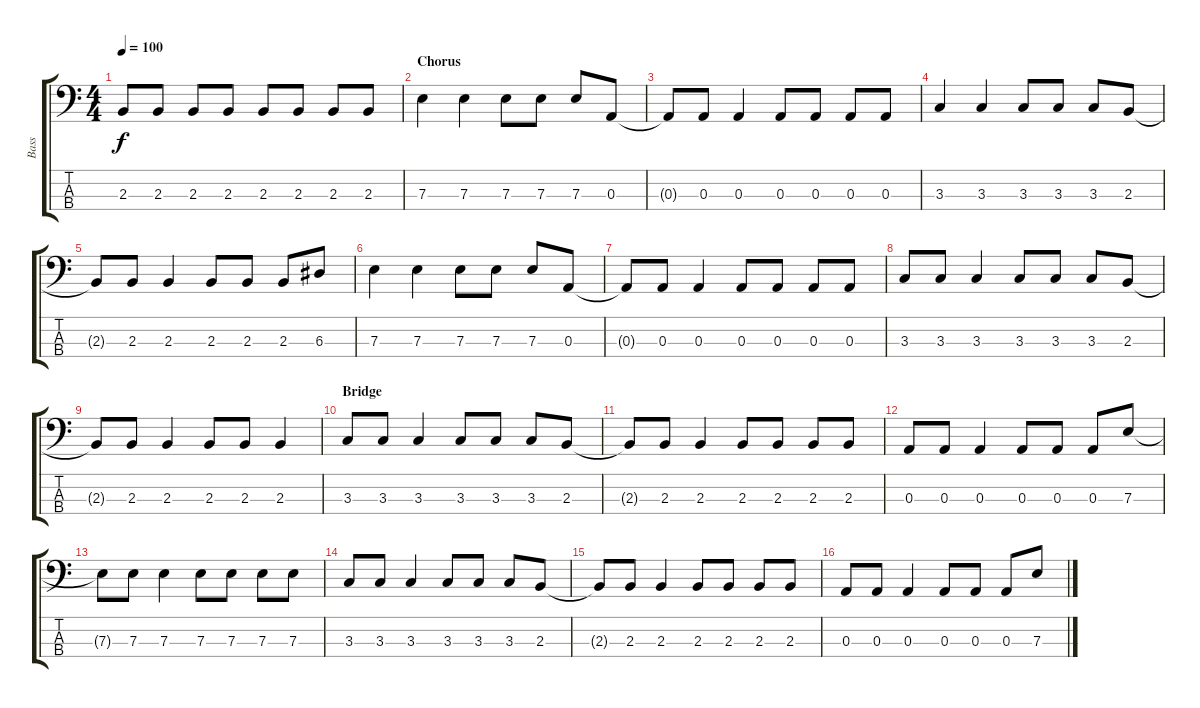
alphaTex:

\track ("Bass" "Bass") {instrument electricbassfinger}
\staff {score tabs}
\tuning (G2 D2 A1 E1) {hide}
\ts (4 4)
\tempo 100
\clef f4
\ks c
2.3.8{dy f} 2.3.8 2.3.8 2.3.8 2.3.8 2.3.8 2.3.8 2.3.8 |
\section ("" "Chorus")
7.3.4 7.3.4 7.3.8 7.3.8 7.3.8 0.3.8 |
0.3{t}.8 0.3.8 0.3.4 0.3.8 0.3.8 0.3.8 0.3.8 |
3.3.4 3.3.4 3.3.8 3.3.8 3.3.8 2.3.8 |
2.3{t}.8 2.3.8 2.3.4 2.3.8 2.3.8 2.3.8 6.3.8 |
7.3.4 7.3.4 7.3.8 7.3.8 7.3.8 0.3.8 |
0.3{t}.8 0.3.8 0.3.4 0.3.8 0.3.8 0.3.8 0.3.8 |
3.3.8 3.3.8 3.3.4 3.3.8 3.3.8 3.3.8 2.3.8 |
2.3{t}.8 2.3.8 2.3.4 2.3.8 2.3.8 2.3.4 |
\section ("" "Bridge")
3.3.8 3.3.8 3.3.4 3.3.8 3.3.8 3.3.8 2.3.8 |
2.3{t}.8 2.3.8 2.3.4 2.3.8 2.3.8 2.3.8 2.3.8 |
0.3.8 0.3.8 0.3.4 0.3.8 0.3.8 0.3.8 7.3.8 |
7.3{t}.8 7.3.8 7.3.4 7.3.8 7.3.8 7.3.8 7.3.8 |
3.3.8 3.3.8 3.3.4 3.3.8 3.3.8 3.3.8 2.3.8 |
2.3{t}.8 2.3.8 2.3.4 2.3.8 2.3.8 2.3.8 2.3.8 |
0.3.8 0.3.8 0.3.4 0.3.8 0.3.8 0.3.8 7.3.8
